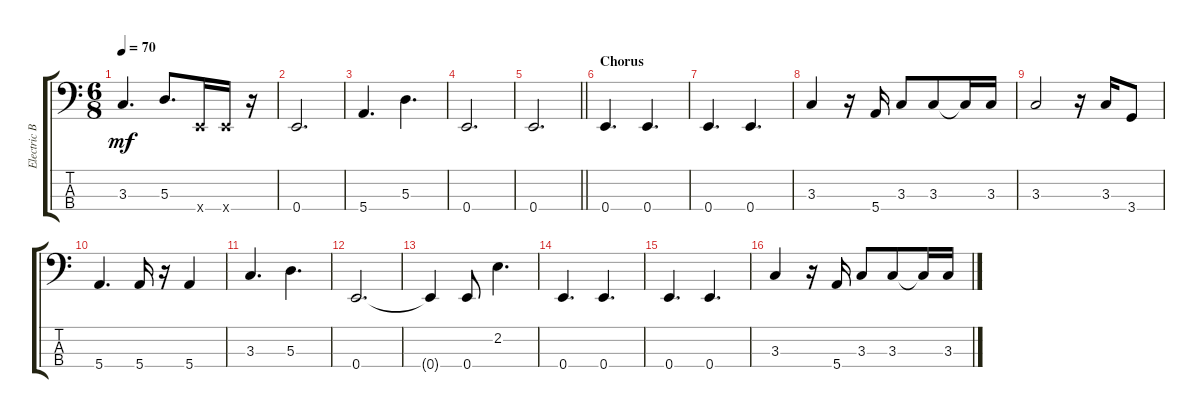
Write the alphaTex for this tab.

\track ("Electric Bass" "Electric B") {instrument electricbassfinger}
\staff {score tabs}
\tuning (G2 D2 A1 E1) {hide}
\ts (6 8)
\tempo 70
\clef f4
\ks c
3.3.4{d dy mf} 5.3.8{d} 0.4{x}.16 0.4{x}.16 r.16 |
0.4.2{d} |
5.4.4{d} 5.3.4{d} |
0.4.2{d} |
\barLineRight lightlight
0.4.2{d} |
\section ("" "Chorus")
0.4.4{d} 0.4.4{d} |
0.4.4{d} 0.4.4{d} |
3.3.4 r.16 5.4.16 3.3.8 3.3.8 3.3{t}.16 3.3.16 |
3.3.2 r.16 3.3.16 3.4.8 |
5.4.4{d} 5.4.16 r.16 5.4.4 |
3.3.4{d} 5.3.4{d} |
0.4.2{d} |
0.4{t}.4 0.4.8 2.2.4{d} |
0.4.4{d} 0.4.4{d} |
0.4.4{d} 0.4.4{d} |
3.3.4 r.16 5.4.16 3.3.8 3.3.8 3.3{t}.16 3.3.16
